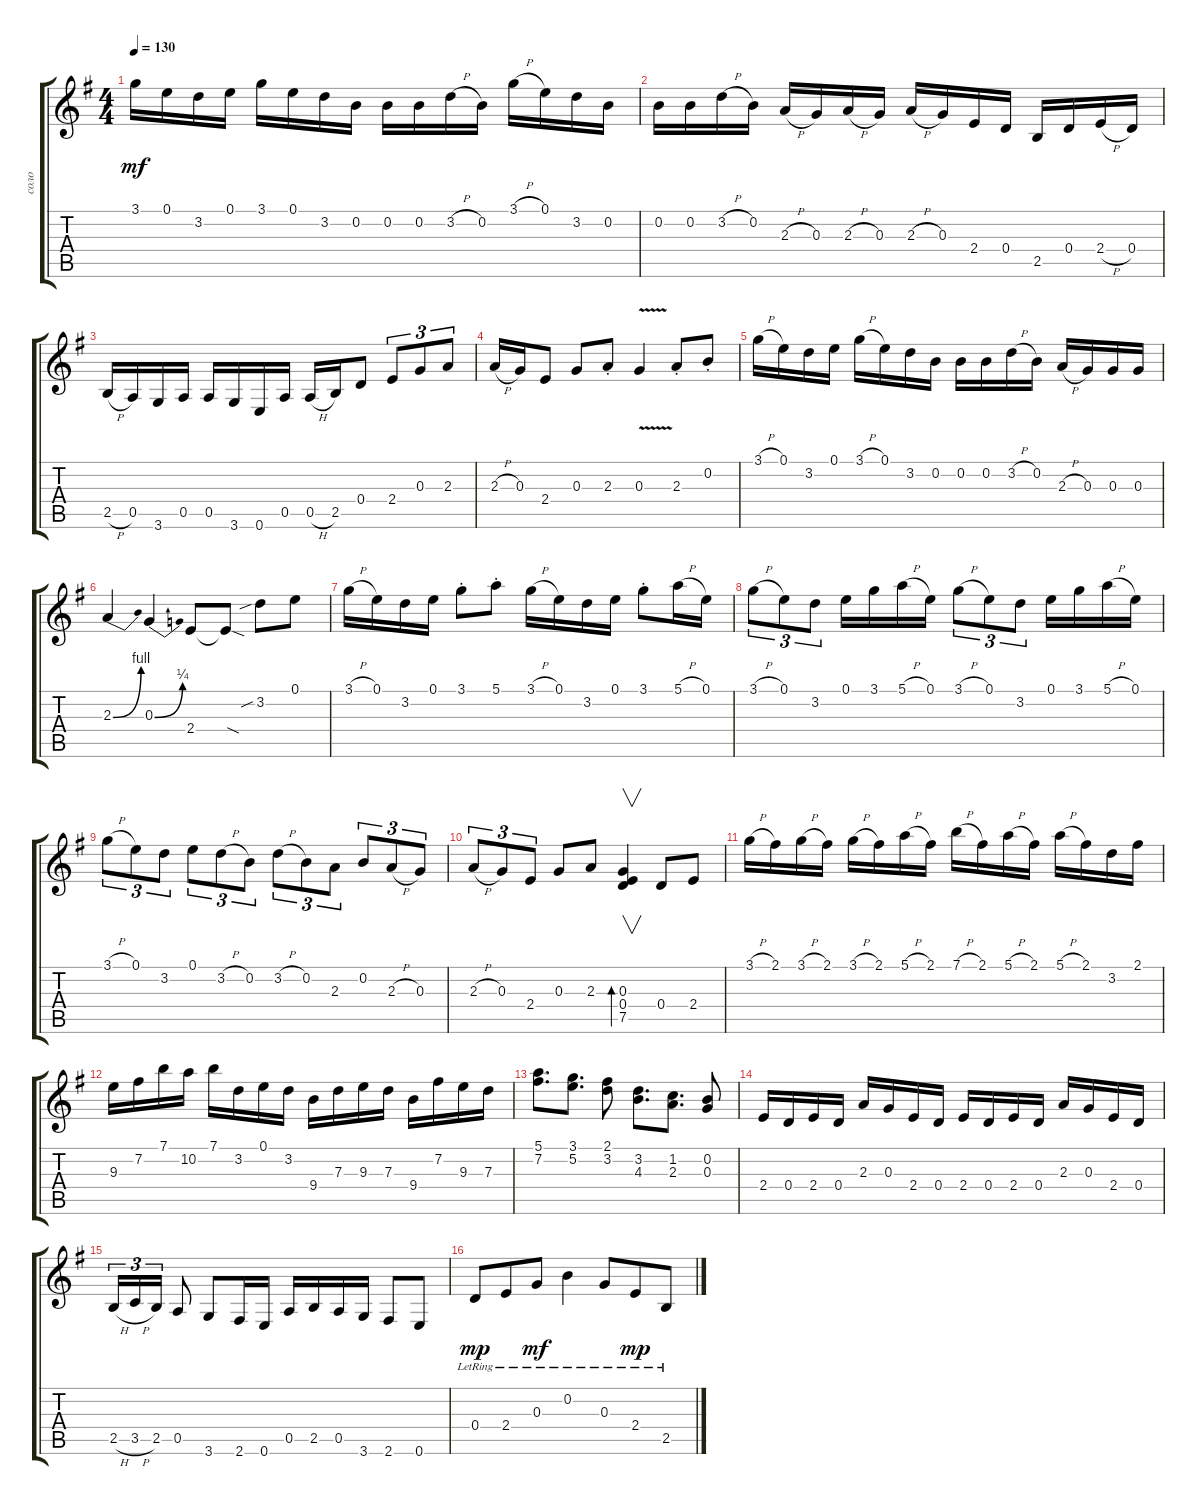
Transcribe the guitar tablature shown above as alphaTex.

\track ("соло" "соло") {instrument electricguitarjazz}
\staff {score tabs}
\tuning (E4 B3 G3 D3 A2 E2) {hide}
\ts (4 4)
\tempo 130
\clef g2
\ks eminor
3.1.16{dy mf} 0.1.16 3.2.16 0.1.16 3.1.16 0.1.16 3.2.16 0.2.16 0.2.16 0.2.16 3.2{h}.16 0.2.16 3.1{h}.16 0.1.16 3.2.16 0.2.16 |
0.2.16 0.2.16 3.2{h}.16 0.2.16 2.3{h}.16 0.3.16 2.3{h}.16 0.3.16 2.3{h}.16 0.3.16 2.4.16 0.4.16 2.5.16 0.4.16 2.4{h}.16 0.4.16 |
2.5{h}.16 0.5.16 3.6.16 0.5.16 0.5.16 3.6.16 0.6.16 0.5.16 0.5{h}.16 2.5.16 0.4.8 2.4.8{tu (3 2)} 0.3.8{tu (3 2)} 2.3.8{tu (3 2)} |
2.3{h}.16 0.3.16 2.4.8 0.3.8 2.3{st}.8 0.3{v}.4 2.3{st}.8 0.2{st}.8 |
3.1{h}.16 0.1.16 3.2.16 0.1.16 3.1{h}.16 0.1.16 3.2.16 0.2.16 0.2.16 0.2.16 3.2{h}.16 0.2.16 2.3{h}.16 0.3.16 0.3.16 0.3.16 |
2.3{be (bend 0 0 60 4)}.4 0.3{be (bend 0 0 60 1)}.4 2.4.8 2.4{sod t}.8 3.2{sib}.8 0.1.8 |
3.1{h}.16 0.1.16 3.2.16 0.1.16 3.1{st}.8 5.1{st}.8 3.1{h}.16 0.1.16 3.2.16 0.1.16 3.1{st}.8 5.1{h}.16 0.1.16 |
3.1{h}.8{tu (3 2)} 0.1.8{tu (3 2)} 3.2.8{tu (3 2)} 0.1.16 3.1.16 5.1{h}.16 0.1.16 3.1{h}.8{tu (3 2)} 0.1.8{tu (3 2)} 3.2.8{tu (3 2)} 0.1.16 3.1.16 5.1{h}.16 0.1.16 |
3.1{h}.8{tu (3 2)} 0.1.8{tu (3 2)} 3.2.8{tu (3 2)} 0.1.8{tu (3 2)} 3.2{h}.8{tu (3 2)} 0.2.8{tu (3 2)} 3.2{h}.8{tu (3 2)} 0.2.8{tu (3 2)} 2.3.8{tu (3 2)} 0.2.8{tu (3 2)} 2.3{h}.8{tu (3 2)} 0.3.8{tu (3 2)} |
2.3{h}.8{tu (3 2)} 0.3.8{tu (3 2)} 2.4.8{tu (3 2)} 0.3.8 2.3.8 (0.3 0.4 7.5).4{v bd 60} 0.4.8 2.4.8 |
3.1{h}.16 2.1.16 3.1{h}.16 2.1.16 3.1{h}.16 2.1.16 5.1{h}.16 2.1.16 7.1{h}.16 2.1.16 5.1{h}.16 2.1.16 5.1{h}.16 2.1.16 3.2.16 2.1.16 |
9.3.16 7.2.16 7.1.16 10.2.16 7.1.16 3.2.16 0.1.16 3.2.16 9.4.16 7.3.16 9.3.16 7.3.16 9.4.16 7.2.16 9.3.16 7.3.16 |
(5.1 7.2).8{d} (3.1 5.2).8{d} (2.1 3.2).8 (3.2 4.3).8{d} (1.2 2.3).8{d} (0.2 0.3).8 |
2.4.16 0.4.16 2.4.16 0.4.16 2.3.16 0.3.16 2.4.16 0.4.16 2.4.16 0.4.16 2.4.16 0.4.16 2.3.16 0.3.16 2.4.16 0.4.16 |
2.5{h}.16{tu (3 2)} 3.5{h}.16{tu (3 2)} 2.5.16{tu (3 2)} 0.5.8 3.6.8 2.6.16 0.6.16 0.5.16 2.5.16 0.5.16 3.6.16 2.6.8 0.6.8 |
0.4{lr}.8{dy mp} 2.4{lr}.8{beam merge} 0.3{lr}.8{dy mf} 0.2{lr}.4 0.3{lr}.8{beam merge} 2.4{lr}.8{dy mp} 2.5{lr}.8
